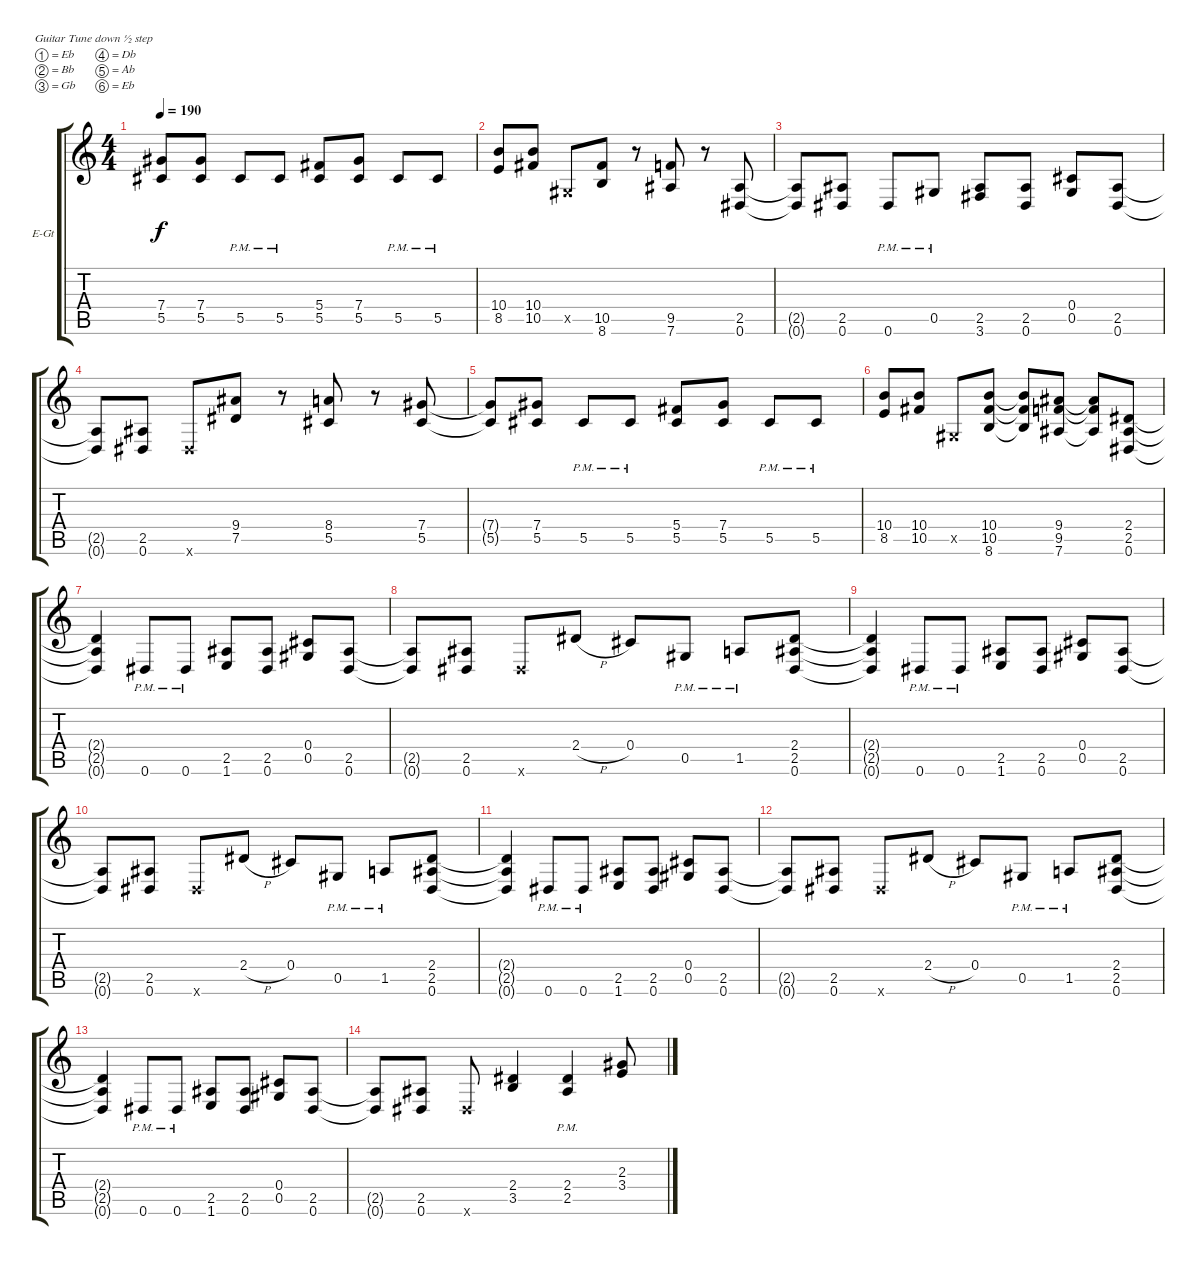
\bracketExtendMode groupsimilarinstruments
\firstSystemTrackNameOrientation horizontal
\otherSystemsTrackNameOrientation horizontal
\track ("Electric Guitar" "E-Gt") {instrument overdrivenguitar}
\staff {score tabs}
\tuning (Eb4 Bb3 Gb3 Db3 Ab2 Eb2)
\ts (4 4)
\tempo 190
\clef g2
\ks c
(5.5{t} 7.4{t}).8{dy f} (5.5 7.4).8 5.5{pm}.8 5.5{pm}.8 (5.5 5.4).8 (5.5 7.4).8 5.5{pm}.8 5.5{pm}.8 |
(8.5 10.4).8 (10.5 10.4).8 0.5{x}.8 (8.6 10.5).8 r.8 (7.6 9.5).8 r.8 (0.6 2.5).8 |
(2.5{t} 0.6{t}).8 (0.6 2.5).8 0.6{pm}.8 0.5{pm}.8 (3.6 2.5).8 (0.6 2.5).8 (0.5 0.4).8 (0.6 2.5).8 |
(0.6{t} 2.5{t}).8 (0.6 2.5).8 0.6{x}.8 (7.5 9.4).8 r.8 (5.5 8.4).8 r.8 (5.5 7.4).8 |
(5.5{t} 7.4{t}).8 (5.5 7.4).8 5.5{pm}.8 5.5{pm}.8 (5.5 5.4).8 (5.5 7.4).8 5.5{pm}.8 5.5{pm}.8 |
(8.5 10.4).8 (10.5 10.4).8 0.5{x}.8 (8.6 10.5 10.4).8 (8.6{t} 10.5{t} 10.4{t}).8 (7.6 9.5 9.4).8 (9.4{t} 9.5{t} 7.6{t}).8 (0.6 2.5 2.4).8 |
(2.5{t} 0.6{t} 2.4{t}).4 0.6{pm}.8 0.6{pm}.8 (1.6 2.5).8 (0.6 2.5).8 (0.5 0.4).8 (0.6 2.5).8 |
(0.6{t} 2.5{t}).8 (0.6 2.5).8 0.6{x}.8 2.4{h}.8 0.4.8 0.5{pm}.8 1.5{pm}.8 (0.6 2.5 2.4).8 |
(2.5{t} 0.6{t} 2.4{t}).4 0.6{pm}.8 0.6{pm}.8 (1.6 2.5).8 (0.6 2.5).8 (0.5 0.4).8 (0.6 2.5).8 |
(0.6{t} 2.5{t}).8 (0.6 2.5).8 0.6{x}.8 2.4{h}.8 0.4.8 0.5{pm}.8 1.5{pm}.8 (0.6 2.5 2.4).8 |
(2.5{t} 0.6{t} 2.4{t}).4 0.6{pm}.8 0.6{pm}.8 (1.6 2.5).8 (0.6 2.5).8 (0.5 0.4).8 (0.6 2.5).8 |
(0.6{t} 2.5{t}).8 (0.6 2.5).8 0.6{x}.8 2.4{h}.8 0.4.8 0.5{pm}.8 1.5{pm}.8 (0.6 2.5 2.4).8 |
(2.5{t} 0.6{t} 2.4{t}).4 0.6{pm}.8 0.6{pm}.8 (1.6 2.5).8 (0.6 2.5).8 (0.5 0.4).8 (0.6 2.5).8 |
(0.6{t} 2.5{t}).8 (0.6 2.5).8 0.6{x}.8 (2.4 3.5).4 (2.5{pm} 2.4).4 (3.4 2.3).8
